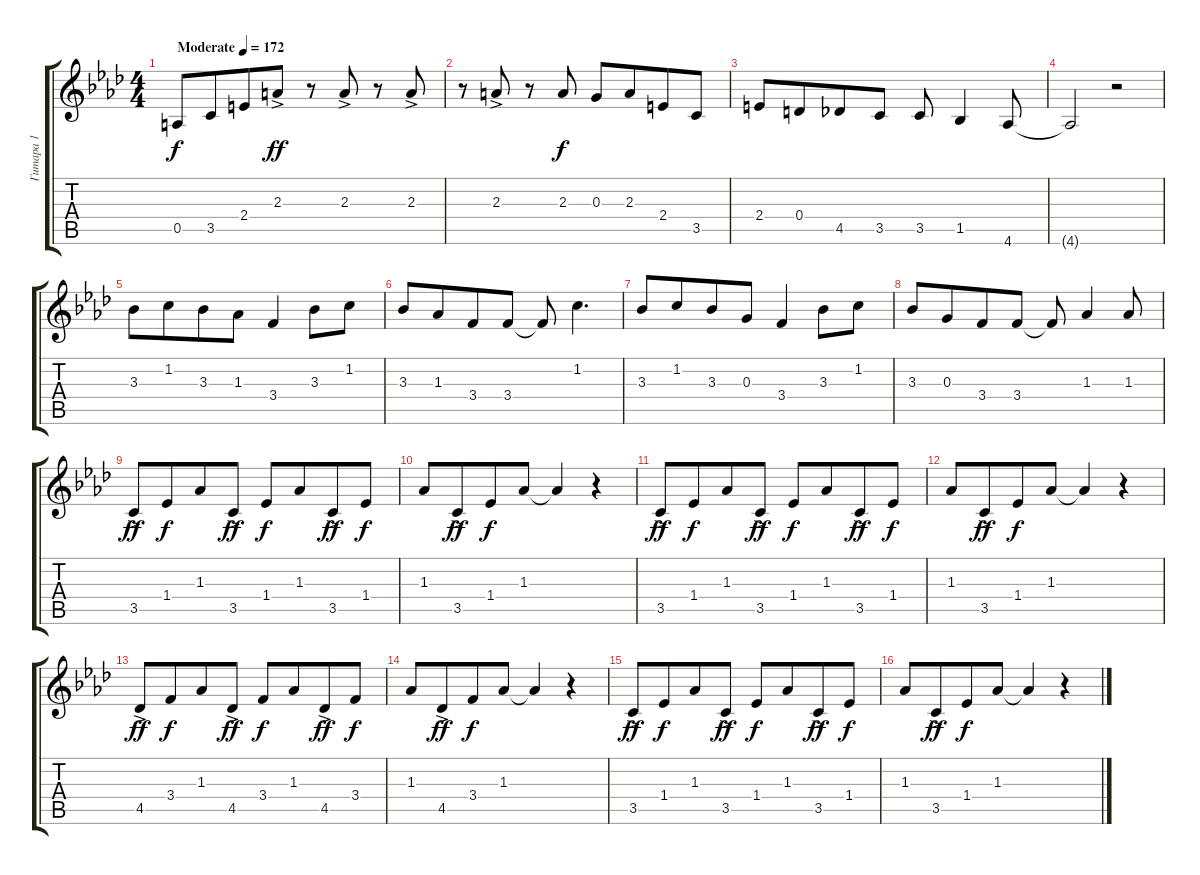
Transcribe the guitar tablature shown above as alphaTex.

\track ("Гитара 1" "Гитара 1") {instrument electricguitarclean}
\staff {score tabs}
\tuning (E4 B3 G3 D3 A2 E2) {hide}
\ts (4 4)
\tempo (172 "Moderate")
\clef g2
\ks ab
0.5.8{dy f instrument electricguitarclean} 3.5.8{beam merge} 2.4.8 2.3{ac}.8{dy ff} r.8 2.3{ac}.8 r.8 2.3{ac}.8 |
r.8 2.3{ac}.8 r.8 2.3.8{dy f} 0.3.8 2.3.8{beam merge} 2.4.8 3.5.8 |
2.4.8 0.4.8{beam merge} 4.5.8 3.5.8 3.5.8 1.5.4 4.6.8 |
4.6{t}.2 r.2 |
3.3.8 1.2.8{beam merge} 3.3.8 1.3.8 3.4.4 3.3.8 1.2.8 |
3.3.8 1.3.8{beam merge} 3.4.8 3.4.8 3.4{t}.8 1.2.4{d} |
3.3.8 1.2.8{beam merge} 3.3.8 0.3.8{beam merge} 3.4.4 3.3.8 1.2.8 |
3.3.8 0.3.8{beam merge} 3.4.8 3.4.8 3.4{t}.8 1.3.4 1.3.8 |
3.5{ac}.8{dy ff} 1.4.8{dy f beam merge} 1.3.8 3.5{ac}.8{dy ff} 1.4.8{dy f} 1.3.8{beam merge} 3.5{ac}.8{dy ff} 1.4.8{dy f} |
1.3.8 3.5{ac}.8{dy ff beam merge} 1.4.8{dy f} 1.3.8 1.3{t}.4 r.4 |
3.5{ac}.8{dy ff} 1.4.8{dy f beam merge} 1.3.8 3.5{ac}.8{dy ff} 1.4.8{dy f} 1.3.8{beam merge} 3.5{ac}.8{dy ff} 1.4.8{dy f} |
1.3.8 3.5{ac}.8{dy ff beam merge} 1.4.8{dy f} 1.3.8 1.3{t}.4 r.4 |
4.5{ac}.8{dy ff} 3.4.8{dy f beam merge} 1.3.8 4.5{ac}.8{dy ff} 3.4.8{dy f} 1.3.8{beam merge} 4.5{ac}.8{dy ff} 3.4.8{dy f} |
1.3.8 4.5{ac}.8{dy ff beam merge} 3.4.8{dy f} 1.3.8 1.3{t}.4 r.4 |
3.5{ac}.8{dy ff} 1.4.8{dy f beam merge} 1.3.8 3.5{ac}.8{dy ff} 1.4.8{dy f} 1.3.8{beam merge} 3.5{ac}.8{dy ff} 1.4.8{dy f} |
1.3.8 3.5{ac}.8{dy ff beam merge} 1.4.8{dy f} 1.3.8 1.3{t}.4 r.4
